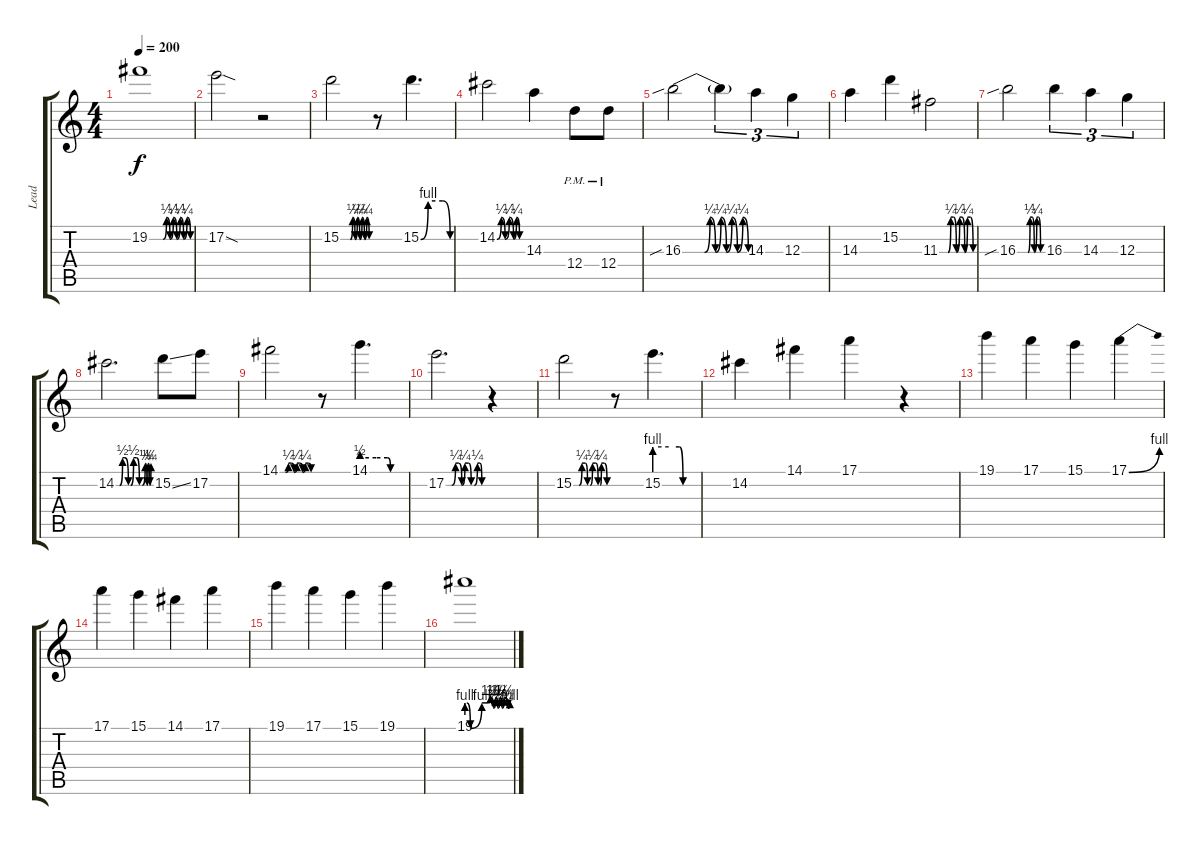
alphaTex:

\track ("Lead" "Lead") {instrument distortionguitar}
\staff {score tabs}
\tuning (E4 B3 G3 D3 A2 E2) {hide}
\ts (4 4)
\tempo 200
\clef g2
\ks c
19.2{be (custom 0 0 10 0 20 0 25 1 30 0 35 1 40 0 45 1 50 0 55 1 60 0)}.1{dy f} |
17.2{sod}.2 r.2 |
15.2{be (custom 0 0 10 0 20 0 25 1 30 0 35 1 40 0 45 1 50 0 55 1 60 0)}.2 r.8 15.2{be (custom 0 0 15 4 30 4 45 4 60 0)}.4{d} |
14.2{be (custom 0 0 10 1 19 0 29 1 39 0 46 1 53 0 60 0)}.2 14.3.4 12.4{pm}.8 12.4{pm}.8 |
16.3{be (custom 0 0 10 0 20 0 25 1 30 0 35 1 40 0 45 1 50 0 55 1 60 0) sib}.2 16.3{t}.4{tu (3 2)} 14.3.4{tu (3 2)} 12.3.4{tu (3 2)} |
14.3.4 15.2.4 11.3{be (custom 0 0 15 0 20 1 25 1 30 0 36 1 40 1 45 0 50 1 55 1 60 0)}.2 |
16.3{be (custom 0 0 15 0 25 0 30 1 35 1 40 0 46 1 50 1 55 0 60 0) sib}.2 16.3.4{tu (3 2)} 14.3.4{tu (3 2)} 12.3.4{tu (3 2)} |
14.2{be (custom 0 0 6 0 11 2 15 2 21 0 25 0 30 2 35 2 40 0 45 0 50 1 53 0 55 1 58 0 60 1)}.2{d} 15.2{ss}.8 17.2.8 |
14.1{be (custom 0 0 10 0 15 1 20 1 25 0 30 1 35 1 40 0 45 1 50 1 55 0 60 0)}.2 r.8 14.1{be (custom 0 2 20 2 36 2 40 0 60 0)}.4{d} |
17.2{be (custom 0 0 9 0 15 1 20 1 25 0 30 1 36 1 40 0 45 0 50 1 54 1 57 0 60 0)}.2{d} r.4 |
15.2{be (custom 0 0 10 0 15 1 21 1 25 0 30 0 34 1 40 1 44 0 48 0 50 1 55 1 60 0)}.2 r.8 15.2{be (custom 0 4 20 4 35 4 40 0 60 0)}.4{d} |
14.2.4 14.1.4 17.1.4 r.4 |
19.1.4 17.1.4 15.1.4 17.1{be (bend 0 0 60 4)}.4 |
17.1.4 15.1.4 14.1.4 17.1.4 |
19.1.4 17.1.4 15.1.4 19.1.4 |
19.1{be (custom 0 4 5 0 21 4 30 4 33 5 37 3 40 5 43 3 46 5 49 3 52 5 57 3 60 4)}.1
